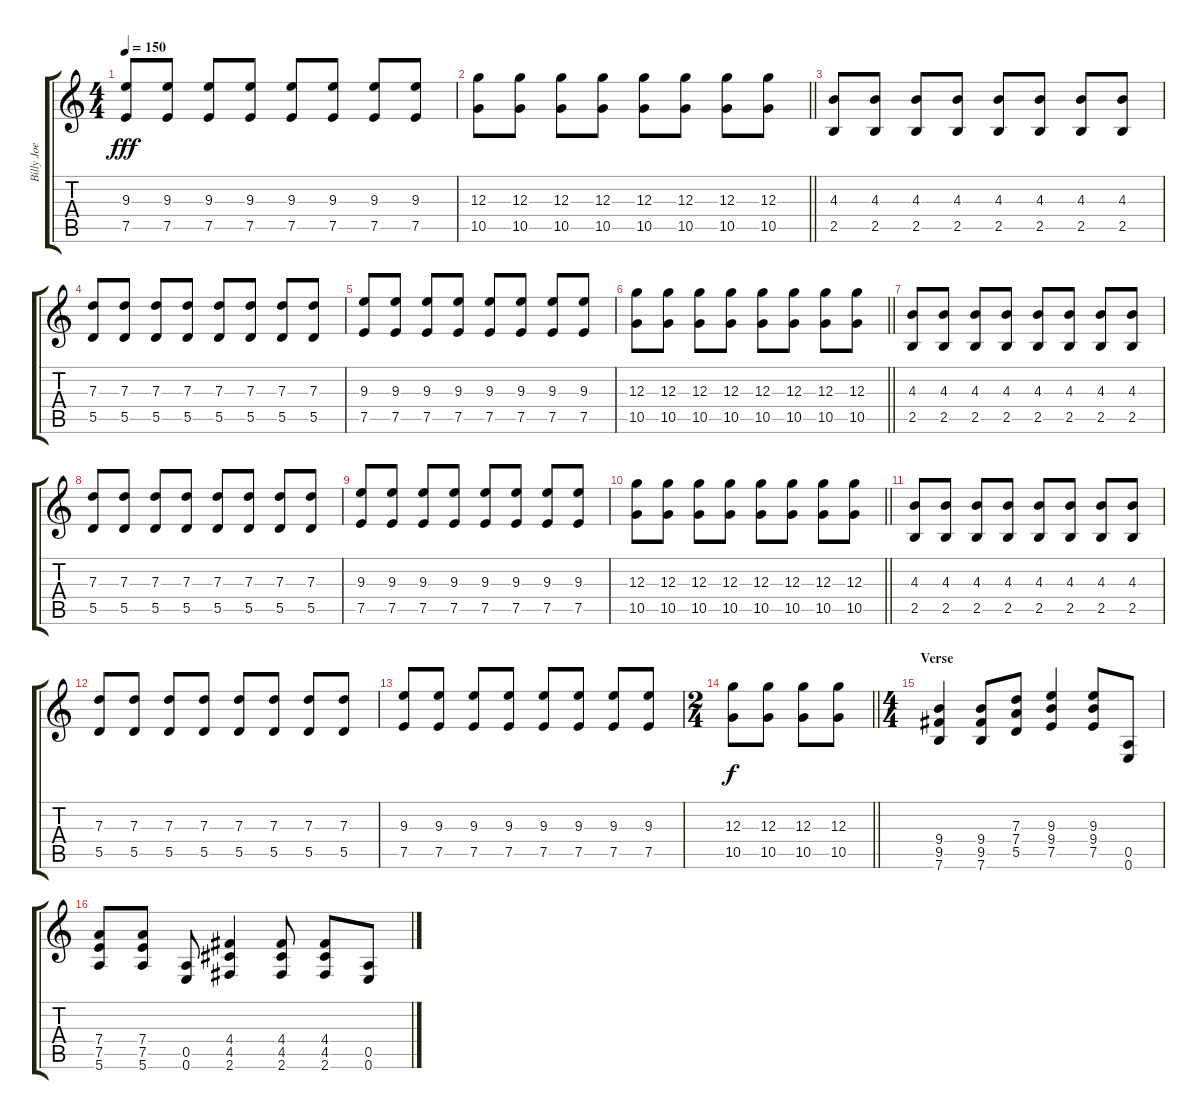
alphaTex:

\track ("Billy Joe" "Billy Joe") {instrument distortionguitar}
\staff {score tabs}
\tuning (E4 B3 G3 D3 A2 E2) {hide}
\ts (4 4)
\tempo 150
\clef g2
\ks c
(9.3 7.5).8{dy fff} (9.3 7.5).8 (9.3 7.5).8 (9.3 7.5).8 (9.3 7.5).8 (9.3 7.5).8 (9.3 7.5).8 (9.3 7.5).8 |
\barLineRight lightlight
(12.3 10.5).8 (12.3 10.5).8 (12.3 10.5).8 (12.3 10.5).8 (12.3 10.5).8 (12.3 10.5).8 (12.3 10.5).8 (12.3 10.5).8 |
(4.3 2.5).8 (4.3 2.5).8 (4.3 2.5).8 (4.3 2.5).8 (4.3 2.5).8 (4.3 2.5).8 (4.3 2.5).8 (4.3 2.5).8 |
(7.3 5.5).8 (7.3 5.5).8 (7.3 5.5).8 (7.3 5.5).8 (7.3 5.5).8 (7.3 5.5).8 (7.3 5.5).8 (7.3 5.5).8 |
(9.3 7.5).8 (9.3 7.5).8 (9.3 7.5).8 (9.3 7.5).8 (9.3 7.5).8 (9.3 7.5).8 (9.3 7.5).8 (9.3 7.5).8 |
\barLineRight lightlight
(12.3 10.5).8 (12.3 10.5).8 (12.3 10.5).8 (12.3 10.5).8 (12.3 10.5).8 (12.3 10.5).8 (12.3 10.5).8 (12.3 10.5).8 |
(4.3 2.5).8 (4.3 2.5).8 (4.3 2.5).8 (4.3 2.5).8 (4.3 2.5).8 (4.3 2.5).8 (4.3 2.5).8 (4.3 2.5).8 |
(7.3 5.5).8 (7.3 5.5).8 (7.3 5.5).8 (7.3 5.5).8 (7.3 5.5).8 (7.3 5.5).8 (7.3 5.5).8 (7.3 5.5).8 |
(9.3 7.5).8 (9.3 7.5).8 (9.3 7.5).8 (9.3 7.5).8 (9.3 7.5).8 (9.3 7.5).8 (9.3 7.5).8 (9.3 7.5).8 |
\barLineRight lightlight
(12.3 10.5).8 (12.3 10.5).8 (12.3 10.5).8 (12.3 10.5).8 (12.3 10.5).8 (12.3 10.5).8 (12.3 10.5).8 (12.3 10.5).8 |
(4.3 2.5).8 (4.3 2.5).8 (4.3 2.5).8 (4.3 2.5).8 (4.3 2.5).8 (4.3 2.5).8 (4.3 2.5).8 (4.3 2.5).8 |
(7.3 5.5).8 (7.3 5.5).8 (7.3 5.5).8 (7.3 5.5).8 (7.3 5.5).8 (7.3 5.5).8 (7.3 5.5).8 (7.3 5.5).8 |
(9.3 7.5).8 (9.3 7.5).8 (9.3 7.5).8 (9.3 7.5).8 (9.3 7.5).8 (9.3 7.5).8 (9.3 7.5).8 (9.3 7.5).8 |
\ts (2 4)
\barLineRight lightlight
(12.3 10.5).8{dy f} (12.3 10.5).8 (12.3 10.5).8 (12.3 10.5).8 |
\ts (4 4)
\section ("" "Verse")
(9.4 9.5 7.6).4 (9.4 9.5 7.6).8 (7.3 7.4 5.5).8 (9.3 9.4 7.5).4 (9.3 9.4 7.5).8 (0.5 0.6).8 |
(7.4 7.5 5.6).8 (7.4 7.5 5.6).8 (0.5 0.6).8 (4.4 4.5 2.6).4 (4.4 4.5 2.6).8 (4.4 4.5 2.6).8 (0.5 0.6).8
